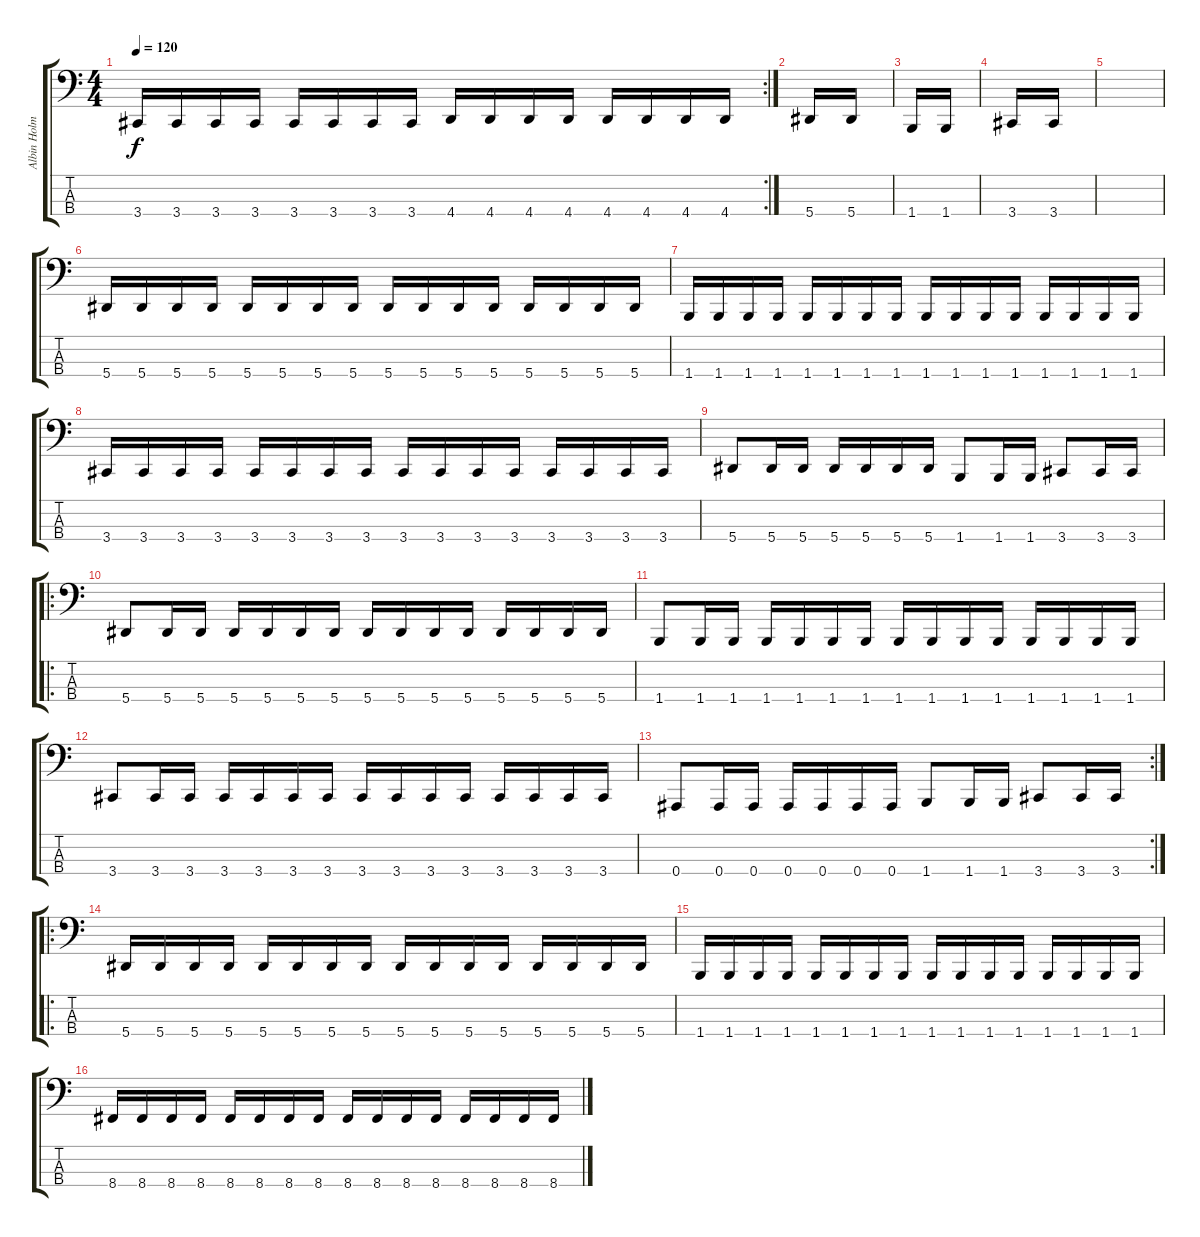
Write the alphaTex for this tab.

\track ("Albin Holmström" "Albin Holm") {instrument electricbassfinger}
\staff {score tabs}
\tuning (Eb2 Bb1 F1 Bb0) {hide}
\rc 2
\ts (4 4)
\tempo 120
\clef f4
\ks c
3.4.16{dy f} 3.4.16 3.4.16 3.4.16 3.4.16 3.4.16 3.4.16 3.4.16 4.4.16 4.4.16 4.4.16 4.4.16 4.4.16 4.4.16 4.4.16 4.4.16 |
5.4.16 5.4.16 |
1.4.16 1.4.16 |
3.4.16 3.4.16 |
|
5.4.16 5.4.16 5.4.16 5.4.16 5.4.16 5.4.16 5.4.16 5.4.16 5.4.16 5.4.16 5.4.16 5.4.16 5.4.16 5.4.16 5.4.16 5.4.16 |
1.4.16 1.4.16 1.4.16 1.4.16 1.4.16 1.4.16 1.4.16 1.4.16 1.4.16 1.4.16 1.4.16 1.4.16 1.4.16 1.4.16 1.4.16 1.4.16 |
3.4.16 3.4.16 3.4.16 3.4.16 3.4.16 3.4.16 3.4.16 3.4.16 3.4.16 3.4.16 3.4.16 3.4.16 3.4.16 3.4.16 3.4.16 3.4.16 |
5.4.8 5.4.16 5.4.16 5.4.16 5.4.16 5.4.16 5.4.16 1.4.8 1.4.16 1.4.16 3.4.8 3.4.16 3.4.16 |
\ro
5.4.8 5.4.16 5.4.16 5.4.16 5.4.16 5.4.16 5.4.16 5.4.16 5.4.16 5.4.16 5.4.16 5.4.16 5.4.16 5.4.16 5.4.16 |
1.4.8 1.4.16 1.4.16 1.4.16 1.4.16 1.4.16 1.4.16 1.4.16 1.4.16 1.4.16 1.4.16 1.4.16 1.4.16 1.4.16 1.4.16 |
3.4.8 3.4.16 3.4.16 3.4.16 3.4.16 3.4.16 3.4.16 3.4.16 3.4.16 3.4.16 3.4.16 3.4.16 3.4.16 3.4.16 3.4.16 |
\rc 2
0.4.8 0.4.16 0.4.16 0.4.16 0.4.16 0.4.16 0.4.16 1.4.8 1.4.16 1.4.16 3.4.8 3.4.16 3.4.16 |
\ro
5.4.16 5.4.16 5.4.16 5.4.16 5.4.16 5.4.16 5.4.16 5.4.16 5.4.16 5.4.16 5.4.16 5.4.16 5.4.16 5.4.16 5.4.16 5.4.16 |
1.4.16 1.4.16 1.4.16 1.4.16 1.4.16 1.4.16 1.4.16 1.4.16 1.4.16 1.4.16 1.4.16 1.4.16 1.4.16 1.4.16 1.4.16 1.4.16 |
8.4.16 8.4.16 8.4.16 8.4.16 8.4.16 8.4.16 8.4.16 8.4.16 8.4.16 8.4.16 8.4.16 8.4.16 8.4.16 8.4.16 8.4.16 8.4.16
